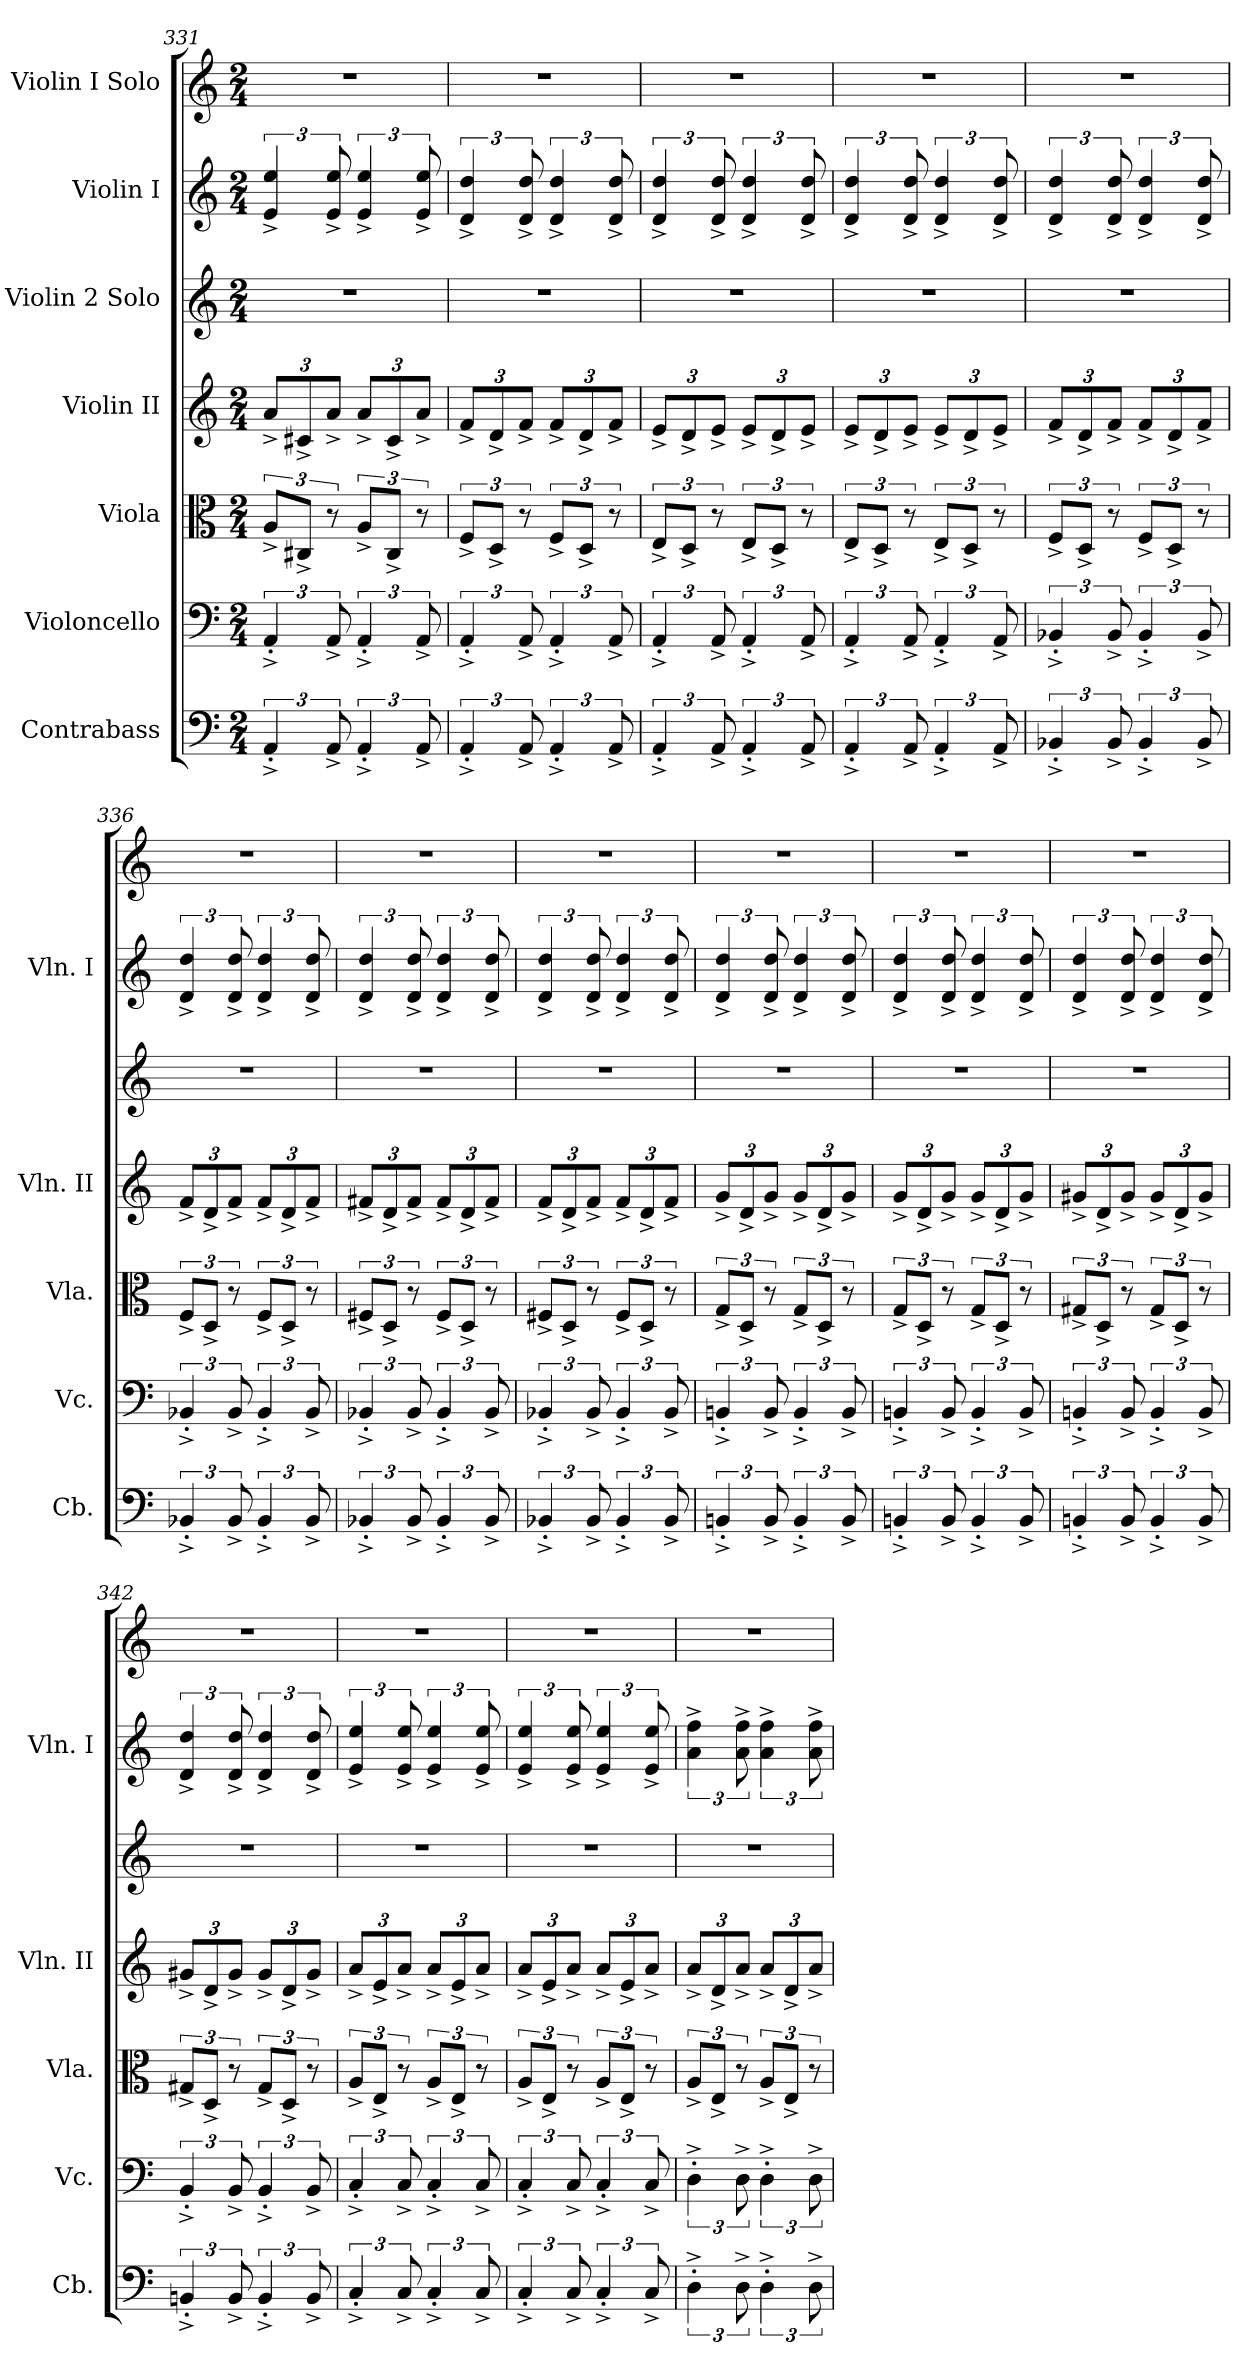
**kern	**kern	**kern	**kern	**kern	**kern	**kern
*part7	*part6	*part5	*part4	*part3	*part2	*part1
*staff7	*staff6	*staff5	*staff4	*staff3	*staff2	*staff1
*I"Contrabass	*I"Violoncello	*I"Viola	*I"Violin II	*I"Violin 2 Solo	*I"Violin I	*I"Violin I Solo
*I'Cb.	*I'Vc.	*I'Vla.	*I'Vln. II	*	*I'Vln. I	*
*clefF4	*clefF4	*clefC3	*clefG2	*clefG2	*clefG2	*clefG2
*ITrd7c12	*	*	*	*	*	*
*k[]	*k[]	*k[]	*k[]	*k[]	*k[]	*k[]
*M2/4	*M2/4	*M2/4	*M2/4	*M2/4	*M2/4	*M2/4
*	*	*	*Xbrackettup	*	*	*
=331	=331	=331	=331	=331	=331	=331
6AAA'^/	6AA'^/	12A^/L	12a^/L	2r	6e/^ 6ee/^	2r
.	.	12C#X^/J	12c#X^/	.	.	.
12AAA^/	12AA^/	12r	12a^/J	.	12e/^ 12ee/^	.
6AAA'^/	6AA'^/	12A^/L	12a^/L	.	6e/^ 6ee/^	.
.	.	12C#^/J	12c#^/	.	.	.
12AAA^/	12AA^/	12r	12a^/J	.	12e/^ 12ee/^	.
!!LO:PB:g=z
=332	=332	=332	=332	=332	=332	=332
6AAA'^/	6AA'^/	12F^/L	12f^/L	2r	6d/^ 6dd/^	2r
.	.	12D^/J	12d^/	.	.	.
12AAA^/	12AA^/	12r	12f^/J	.	12d/^ 12dd/^	.
6AAA'^/	6AA'^/	12F^/L	12f^/L	.	6d/^ 6dd/^	.
.	.	12D^/J	12d^/	.	.	.
12AAA^/	12AA^/	12r	12f^/J	.	12d/^ 12dd/^	.
=333	=333	=333	=333	=333	=333	=333
6AAA'^/	6AA'^/	12E^/L	12e^/L	2r	6d/^ 6dd/^	2r
.	.	12D^/J	12d^/	.	.	.
12AAA^/	12AA^/	12r	12e^/J	.	12d/^ 12dd/^	.
6AAA'^/	6AA'^/	12E^/L	12e^/L	.	6d/^ 6dd/^	.
.	.	12D^/J	12d^/	.	.	.
12AAA^/	12AA^/	12r	12e^/J	.	12d/^ 12dd/^	.
=334	=334	=334	=334	=334	=334	=334
6AAA'^/	6AA'^/	12E^/L	12e^/L	2r	6d/^ 6dd/^	2r
.	.	12D^/J	12d^/	.	.	.
12AAA^/	12AA^/	12r	12e^/J	.	12d/^ 12dd/^	.
6AAA'^/	6AA'^/	12E^/L	12e^/L	.	6d/^ 6dd/^	.
.	.	12D^/J	12d^/	.	.	.
12AAA^/	12AA^/	12r	12e^/J	.	12d/^ 12dd/^	.
=335	=335	=335	=335	=335	=335	=335
6BBB-X'^/	6BB-X'^/	12F^/L	12f^/L	2r	6d/^ 6dd/^	2r
.	.	12D^/J	12d^/	.	.	.
12BBB-^/	12BB-^/	12r	12f^/J	.	12d/^ 12dd/^	.
6BBB-'^/	6BB-'^/	12F^/L	12f^/L	.	6d/^ 6dd/^	.
.	.	12D^/J	12d^/	.	.	.
12BBB-^/	12BB-^/	12r	12f^/J	.	12d/^ 12dd/^	.
=336	=336	=336	=336	=336	=336	=336
6BBB-X'^/	6BB-X'^/	12F^/L	12f^/L	2r	6d/^ 6dd/^	2r
.	.	12D^/J	12d^/	.	.	.
12BBB-^/	12BB-^/	12r	12f^/J	.	12d/^ 12dd/^	.
6BBB-'^/	6BB-'^/	12F^/L	12f^/L	.	6d/^ 6dd/^	.
.	.	12D^/J	12d^/	.	.	.
12BBB-^/	12BB-^/	12r	12f^/J	.	12d/^ 12dd/^	.
=337	=337	=337	=337	=337	=337	=337
6BBB-X'^/	6BB-X'^/	12F#X^/L	12f#X^/L	2r	6d/^ 6dd/^	2r
.	.	12D^/J	12d^/	.	.	.
12BBB-^/	12BB-^/	12r	12f#^/J	.	12d/^ 12dd/^	.
6BBB-'^/	6BB-'^/	12F#^/L	12f#^/L	.	6d/^ 6dd/^	.
.	.	12D^/J	12d^/	.	.	.
12BBB-^/	12BB-^/	12r	12f#^/J	.	12d/^ 12dd/^	.
!!LO:PB:g=z
=338	=338	=338	=338	=338	=338	=338
6BBB-X'^/	6BB-X'^/	12F#X^/L	12f^/L	2r	6d/^ 6dd/^	2r
.	.	12D^/J	12d^/	.	.	.
12BBB-^/	12BB-^/	12r	12f^/J	.	12d/^ 12dd/^	.
6BBB-'^/	6BB-'^/	12F#^/L	12f^/L	.	6d/^ 6dd/^	.
.	.	12D^/J	12d^/	.	.	.
12BBB-^/	12BB-^/	12r	12f^/J	.	12d/^ 12dd/^	.
=339	=339	=339	=339	=339	=339	=339
6BBBn'^/	6BBn'^/	12G^/L	12g^/L	2r	6d/^ 6dd/^	2r
.	.	12D^/J	12d^/	.	.	.
12BBB^/	12BB^/	12r	12g^/J	.	12d/^ 12dd/^	.
6BBB'^/	6BB'^/	12G^/L	12g^/L	.	6d/^ 6dd/^	.
.	.	12D^/J	12d^/	.	.	.
12BBB^/	12BB^/	12r	12g^/J	.	12d/^ 12dd/^	.
=340	=340	=340	=340	=340	=340	=340
6BBBn'^/	6BBn'^/	12G^/L	12g^/L	2r	6d/^ 6dd/^	2r
.	.	12D^/J	12d^/	.	.	.
12BBB^/	12BB^/	12r	12g^/J	.	12d/^ 12dd/^	.
6BBB'^/	6BB'^/	12G^/L	12g^/L	.	6d/^ 6dd/^	.
.	.	12D^/J	12d^/	.	.	.
12BBB^/	12BB^/	12r	12g^/J	.	12d/^ 12dd/^	.
=341	=341	=341	=341	=341	=341	=341
6BBBn'^/	6BBn'^/	12G#X^/L	12g#X^/L	2r	6d/^ 6dd/^	2r
.	.	12D^/J	12d^/	.	.	.
12BBB^/	12BB^/	12r	12g#^/J	.	12d/^ 12dd/^	.
6BBB'^/	6BB'^/	12G#^/L	12g#^/L	.	6d/^ 6dd/^	.
.	.	12D^/J	12d^/	.	.	.
12BBB^/	12BB^/	12r	12g#^/J	.	12d/^ 12dd/^	.
=342	=342	=342	=342	=342	=342	=342
6BBBn'^/	6BB'^/	12G#X^/L	12g#X^/L	2r	6d/^ 6dd/^	2r
.	.	12D^/J	12d^/	.	.	.
12BBB^/	12BB^/	12r	12g#^/J	.	12d/^ 12dd/^	.
6BBB'^/	6BB'^/	12G#^/L	12g#^/L	.	6d/^ 6dd/^	.
.	.	12D^/J	12d^/	.	.	.
12BBB^/	12BB^/	12r	12g#^/J	.	12d/^ 12dd/^	.
=343	=343	=343	=343	=343	=343	=343
6CC'^/	6C'^/	12A^/L	12a^/L	2r	6e/^ 6ee/^	2r
.	.	12E^/J	12e^/	.	.	.
12CC^/	12C^/	12r	12a^/J	.	12e/^ 12ee/^	.
6CC'^/	6C'^/	12A^/L	12a^/L	.	6e/^ 6ee/^	.
.	.	12E^/J	12e^/	.	.	.
12CC^/	12C^/	12r	12a^/J	.	12e/^ 12ee/^	.
!!LO:PB:g=z
=344	=344	=344	=344	=344	=344	=344
6CC'^/	6C'^/	12A^/L	12a^/L	2r	6e/^ 6ee/^	2r
.	.	12E^/J	12e^/	.	.	.
12CC^/	12C^/	12r	12a^/J	.	12e/^ 12ee/^	.
6CC'^/	6C'^/	12A^/L	12a^/L	.	6e/^ 6ee/^	.
.	.	12E^/J	12e^/	.	.	.
12CC^/	12C^/	12r	12a^/J	.	12e/^ 12ee/^	.
=345	=345	=345	=345	=345	=345	=345
6DD'^\	6D'^\	12A^/L	12a^/L	2r	6a\^ 6ff\^	2r
.	.	12E^/J	12d^/	.	.	.
12DD^\	12D^\	12r	12a^/J	.	12a\^ 12ff\^	.
6DD'^\	6D'^\	12A^/L	12a^/L	.	6a\^ 6ff\^	.
.	.	12E^/J	12d^/	.	.	.
12DD^\	12D^\	12r	12a^/J	.	12a\^ 12ff\^	.
=	=	=	=	=	=	=
*-	*-	*-	*-	*-	*-	*-
